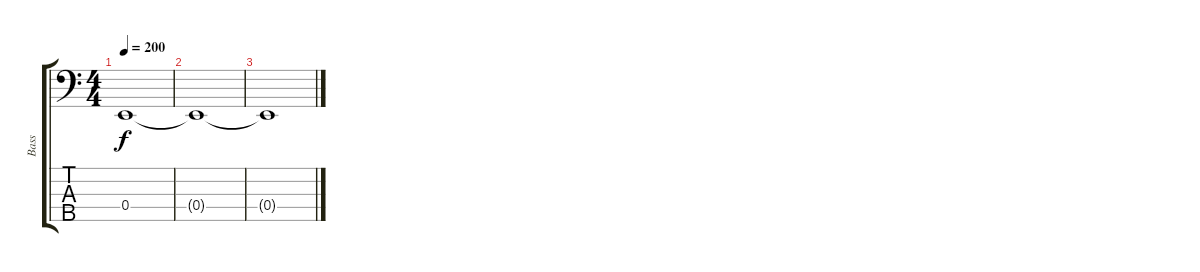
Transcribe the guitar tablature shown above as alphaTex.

\track ("Bass" "Bass") {instrument electricbasspick}
\staff {score tabs}
\tuning (G2 D2 A1 E1 B0) {hide}
\ts (4 4)
\tempo 200
\clef f4
\ks c
0.4{t}.1{dy f} |
0.4{t}.1 |
0.4{t}.1
